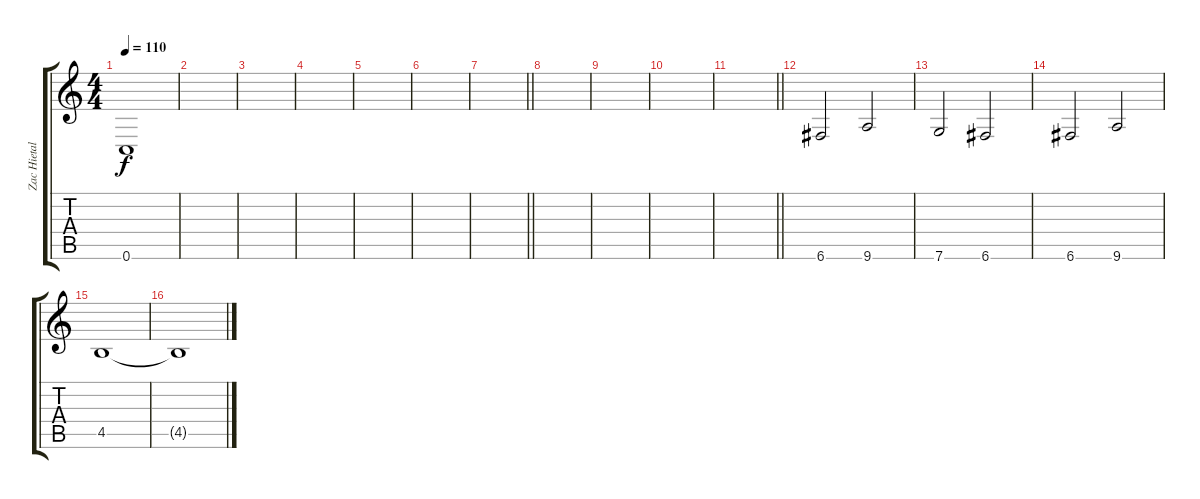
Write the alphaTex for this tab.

\track ("Zac Hietala" "Zac Hietal") {instrument distortionguitar}
\staff {score tabs}
\tuning (D4 A3 F3 C3 G2 C2) {hide}
\ts (4 4)
\tempo 110
\clef g2
\ks c
0.6{t}.1{dy f} |
|
|
|
|
|
\barLineRight lightlight
|
\section ("" "")
|
|
|
\barLineRight lightlight
|
\section ("" "")
6.6.2 9.6.2 |
7.6.2 6.6.2 |
6.6.2 9.6.2 |
4.5.1 |
4.5{t}.1
